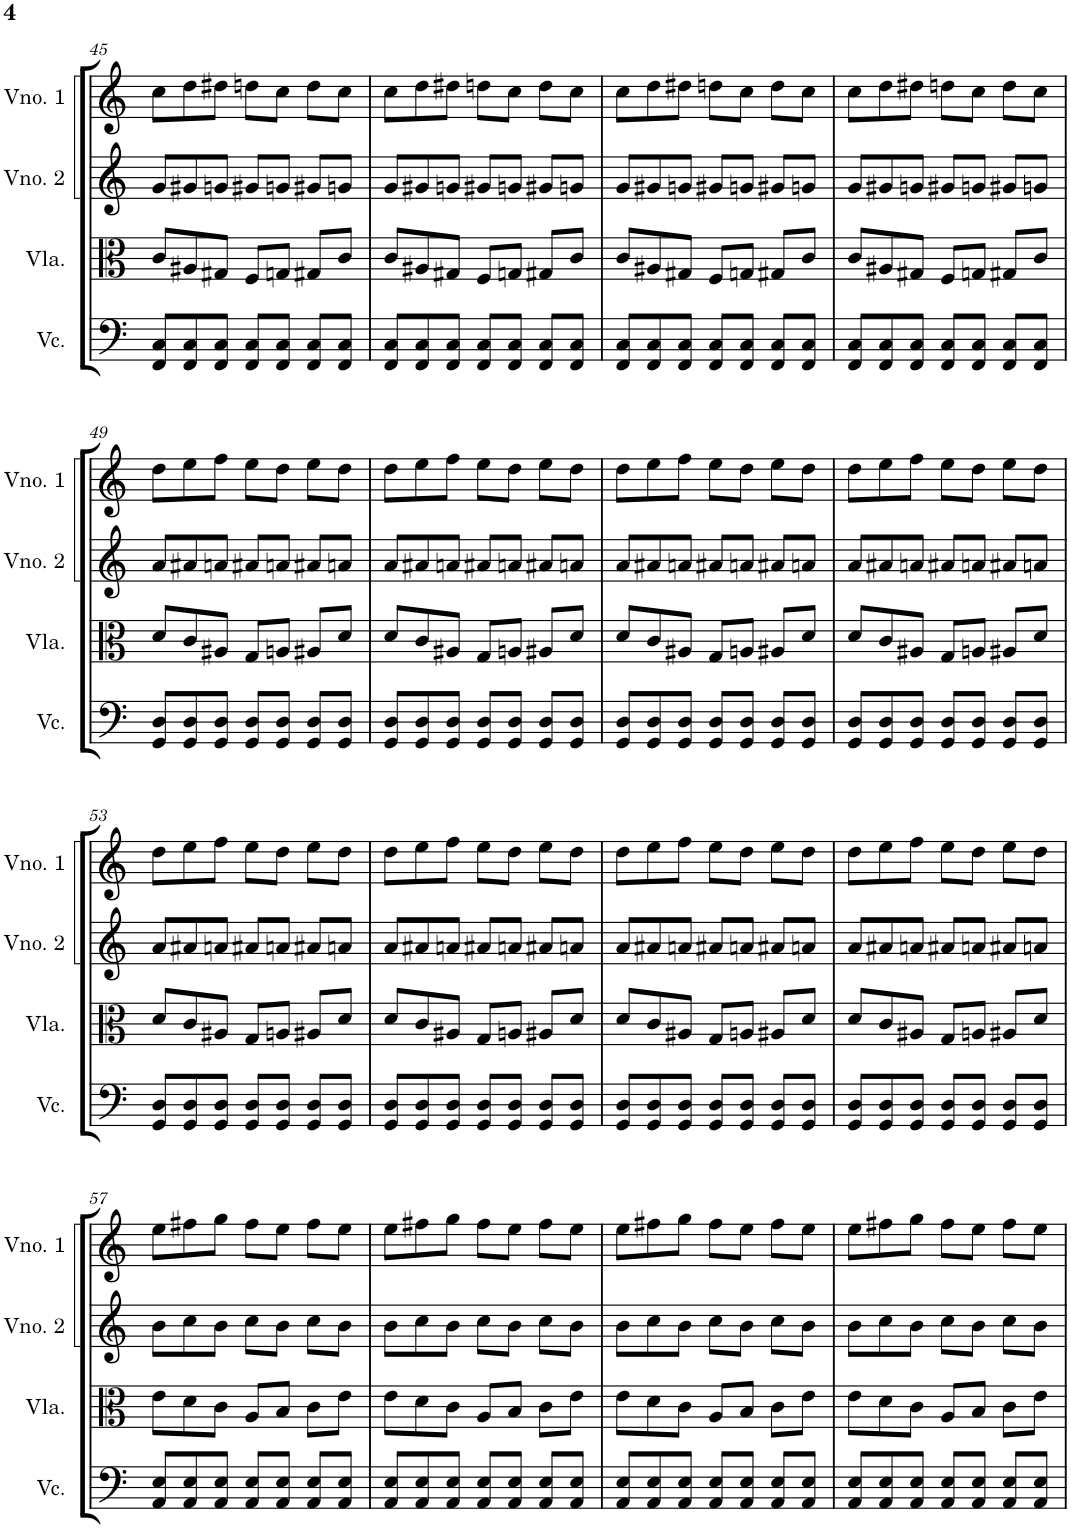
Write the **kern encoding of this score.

**kern	**kern	**kern	**kern
*part4	*part3	*part2	*part1
*staff4	*staff3	*staff2	*staff1
*I"Violoncelo	*I"Viola	*I"Violino 2	*I"Violino 1
*I'Vc.	*I'Vla.	*I'Vno. 2	*I'Vno. 1
!!LO:PB:g=z
*clefF4	*clefC3	*clefG2	*clefG2
*k[]	*k[]	*k[]	*k[]
*M7/8	*M7/8	*M7/8	*M7/8
=45	=45	=45	=45
8FF/ 8C/L	8c/L	8g/L	8cc\L
8FF/ 8C/	8A#X/	8g#X/	8dd\
8FF/ 8C/J	8G#X/J	8gn/J	8dd#X\J
8FF/ 8C/L	8F/L	8g#X/L	8ddn\L
8FF/ 8C/J	8Gn/J	8gn/J	8cc\J
8FF/ 8C/L	8G#X/L	8g#X/L	8dd\L
8FF/ 8C/J	8c/J	8gn/J	8cc\J
=46	=46	=46	=46
8FF/ 8C/L	8c/L	8g/L	8cc\L
8FF/ 8C/	8A#X/	8g#X/	8dd\
8FF/ 8C/J	8G#X/J	8gn/J	8dd#X\J
8FF/ 8C/L	8F/L	8g#X/L	8ddn\L
8FF/ 8C/J	8Gn/J	8gn/J	8cc\J
8FF/ 8C/L	8G#X/L	8g#X/L	8dd\L
8FF/ 8C/J	8c/J	8gn/J	8cc\J
=47	=47	=47	=47
8FF/ 8C/L	8c/L	8g/L	8cc\L
8FF/ 8C/	8A#X/	8g#X/	8dd\
8FF/ 8C/J	8G#X/J	8gn/J	8dd#X\J
8FF/ 8C/L	8F/L	8g#X/L	8ddn\L
8FF/ 8C/J	8Gn/J	8gn/J	8cc\J
8FF/ 8C/L	8G#X/L	8g#X/L	8dd\L
8FF/ 8C/J	8c/J	8gn/J	8cc\J
=48	=48	=48	=48
8FF/ 8C/L	8c/L	8g/L	8cc\L
8FF/ 8C/	8A#X/	8g#X/	8dd\
8FF/ 8C/J	8G#X/J	8gn/J	8dd#X\J
8FF/ 8C/L	8F/L	8g#X/L	8ddn\L
8FF/ 8C/J	8Gn/J	8gn/J	8cc\J
8FF/ 8C/L	8G#X/L	8g#X/L	8dd\L
8FF/ 8C/J	8c/J	8gn/J	8cc\J
!!LO:LB:g=z
=49	=49	=49	=49
8GG/ 8D/L	8d/L	8a/L	8dd\L
8GG/ 8D/	8c/	8a#X/	8ee\
8GG/ 8D/J	8A#X/J	8an/J	8ff\J
8GG/ 8D/L	8G/L	8a#X/L	8ee\L
8GG/ 8D/J	8An/J	8an/J	8dd\J
8GG/ 8D/L	8A#X/L	8a#X/L	8ee\L
8GG/ 8D/J	8d/J	8an/J	8dd\J
=50	=50	=50	=50
8GG/ 8D/L	8d/L	8a/L	8dd\L
8GG/ 8D/	8c/	8a#X/	8ee\
8GG/ 8D/J	8A#X/J	8an/J	8ff\J
8GG/ 8D/L	8G/L	8a#X/L	8ee\L
8GG/ 8D/J	8An/J	8an/J	8dd\J
8GG/ 8D/L	8A#X/L	8a#X/L	8ee\L
8GG/ 8D/J	8d/J	8an/J	8dd\J
=51	=51	=51	=51
8GG/ 8D/L	8d/L	8a/L	8dd\L
8GG/ 8D/	8c/	8a#X/	8ee\
8GG/ 8D/J	8A#X/J	8an/J	8ff\J
8GG/ 8D/L	8G/L	8a#X/L	8ee\L
8GG/ 8D/J	8An/J	8an/J	8dd\J
8GG/ 8D/L	8A#X/L	8a#X/L	8ee\L
8GG/ 8D/J	8d/J	8an/J	8dd\J
=52	=52	=52	=52
8GG/ 8D/L	8d/L	8a/L	8dd\L
8GG/ 8D/	8c/	8a#X/	8ee\
8GG/ 8D/J	8A#X/J	8an/J	8ff\J
8GG/ 8D/L	8G/L	8a#X/L	8ee\L
8GG/ 8D/J	8An/J	8an/J	8dd\J
8GG/ 8D/L	8A#X/L	8a#X/L	8ee\L
8GG/ 8D/J	8d/J	8an/J	8dd\J
!!LO:LB:g=z
=53	=53	=53	=53
8GG/ 8D/L	8d/L	8a/L	8dd\L
8GG/ 8D/	8c/	8a#X/	8ee\
8GG/ 8D/J	8A#X/J	8an/J	8ff\J
8GG/ 8D/L	8G/L	8a#X/L	8ee\L
8GG/ 8D/J	8An/J	8an/J	8dd\J
8GG/ 8D/L	8A#X/L	8a#X/L	8ee\L
8GG/ 8D/J	8d/J	8an/J	8dd\J
=54	=54	=54	=54
8GG/ 8D/L	8d/L	8a/L	8dd\L
8GG/ 8D/	8c/	8a#X/	8ee\
8GG/ 8D/J	8A#X/J	8an/J	8ff\J
8GG/ 8D/L	8G/L	8a#X/L	8ee\L
8GG/ 8D/J	8An/J	8an/J	8dd\J
8GG/ 8D/L	8A#X/L	8a#X/L	8ee\L
8GG/ 8D/J	8d/J	8an/J	8dd\J
=55	=55	=55	=55
8GG/ 8D/L	8d/L	8a/L	8dd\L
8GG/ 8D/	8c/	8a#X/	8ee\
8GG/ 8D/J	8A#X/J	8an/J	8ff\J
8GG/ 8D/L	8G/L	8a#X/L	8ee\L
8GG/ 8D/J	8An/J	8an/J	8dd\J
8GG/ 8D/L	8A#X/L	8a#X/L	8ee\L
8GG/ 8D/J	8d/J	8an/J	8dd\J
=56	=56	=56	=56
8GG/ 8D/L	8d/L	8a/L	8dd\L
8GG/ 8D/	8c/	8a#X/	8ee\
8GG/ 8D/J	8A#X/J	8an/J	8ff\J
8GG/ 8D/L	8G/L	8a#X/L	8ee\L
8GG/ 8D/J	8An/J	8an/J	8dd\J
8GG/ 8D/L	8A#X/L	8a#X/L	8ee\L
8GG/ 8D/J	8d/J	8an/J	8dd\J
!!LO:LB:g=z
=57	=57	=57	=57
8AA/ 8E/L	8e\L	8b\L	8ee\L
8AA/ 8E/	8d\	8cc\	8ff#X\
8AA/ 8E/J	8c\J	8b\J	8gg\J
8AA/ 8E/L	8A/L	8cc\L	8ff#\L
8AA/ 8E/J	8B/J	8b\J	8ee\J
8AA/ 8E/L	8c\L	8cc\L	8ff#\L
8AA/ 8E/J	8e\J	8b\J	8ee\J
=58	=58	=58	=58
8AA/ 8E/L	8e\L	8b\L	8ee\L
8AA/ 8E/	8d\	8cc\	8ff#X\
8AA/ 8E/J	8c\J	8b\J	8gg\J
8AA/ 8E/L	8A/L	8cc\L	8ff#\L
8AA/ 8E/J	8B/J	8b\J	8ee\J
8AA/ 8E/L	8c\L	8cc\L	8ff#\L
8AA/ 8E/J	8e\J	8b\J	8ee\J
=59	=59	=59	=59
8AA/ 8E/L	8e\L	8b\L	8ee\L
8AA/ 8E/	8d\	8cc\	8ff#X\
8AA/ 8E/J	8c\J	8b\J	8gg\J
8AA/ 8E/L	8A/L	8cc\L	8ff#\L
8AA/ 8E/J	8B/J	8b\J	8ee\J
8AA/ 8E/L	8c\L	8cc\L	8ff#\L
8AA/ 8E/J	8e\J	8b\J	8ee\J
=60	=60	=60	=60
8AA/ 8E/L	8e\L	8b\L	8ee\L
8AA/ 8E/	8d\	8cc\	8ff#X\
8AA/ 8E/J	8c\J	8b\J	8gg\J
8AA/ 8E/L	8A/L	8cc\L	8ff#\L
8AA/ 8E/J	8B/J	8b\J	8ee\J
8AA/ 8E/L	8c\L	8cc\L	8ff#\L
8AA/ 8E/J	8e\J	8b\J	8ee\J
=	=	=	=
*-	*-	*-	*-
